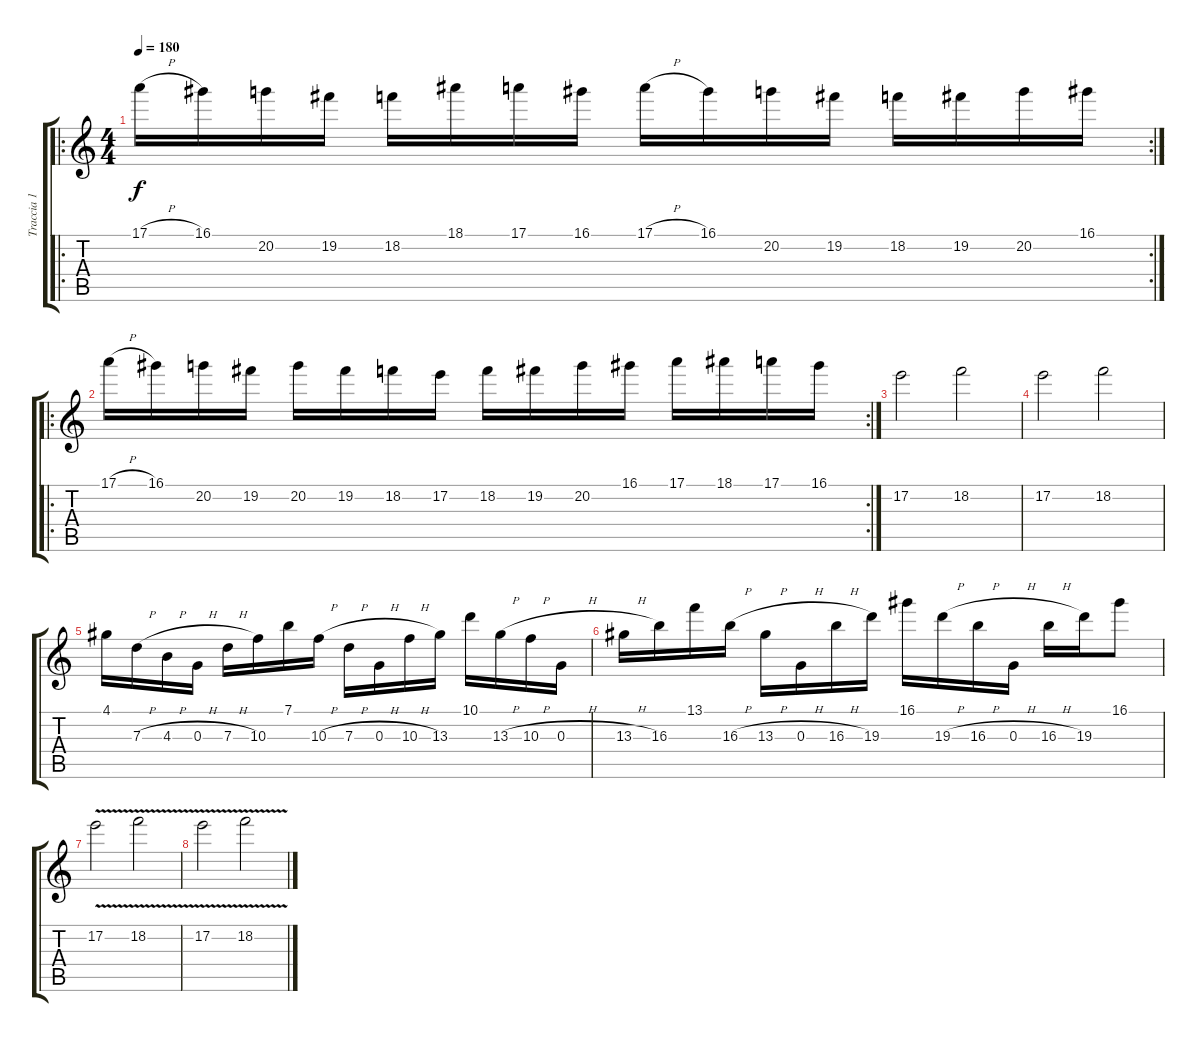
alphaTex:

\track ("Traccia 1" "Traccia 1") {instrument distortionguitar}
\staff {score tabs}
\tuning (E4 B3 G3 D3 A2 E2) {hide}
\ro
\rc 2
\ts (4 4)
\tempo 180
\clef g2
\ks c
17.1{h}.16{dy f} 16.1.16 20.2.16 19.2.16 18.2.16 18.1.16 17.1.16 16.1.16 17.1{h}.16 16.1.16 20.2.16 19.2.16 18.2.16 19.2.16 20.2.16 16.1.16 |
\ro
\rc 2
17.1{h}.16 16.1.16 20.2.16 19.2.16 20.2.16 19.2.16 18.2.16 17.2.16 18.2.16 19.2.16 20.2.16 16.1.16 17.1.16 18.1.16 17.1.16 16.1.16 |
17.2.2 18.2.2 |
17.2.2 18.2.2 |
4.1.16 7.3{h}.16 4.3{h}.16 0.3{h}.16 7.3{h}.16 10.3.16 7.1.16 10.3{h}.16 7.3{h}.16 0.3{h}.16 10.3{h}.16 13.3.16 10.1.16 13.3{h}.16 10.3{h}.16 0.3{h}.16 |
13.3{h}.16 16.3.16 13.1.16 16.3{h}.16 13.3{h}.16 0.3{h}.16 16.3{h}.16 19.3.16 16.1.16 19.3{h}.16 16.3{h}.16 0.3{h}.16 16.3{h}.16 19.3.16 16.1.8 |
17.2{v}.2 18.2{v}.2 |
17.2{v}.2 18.2{v}.2
